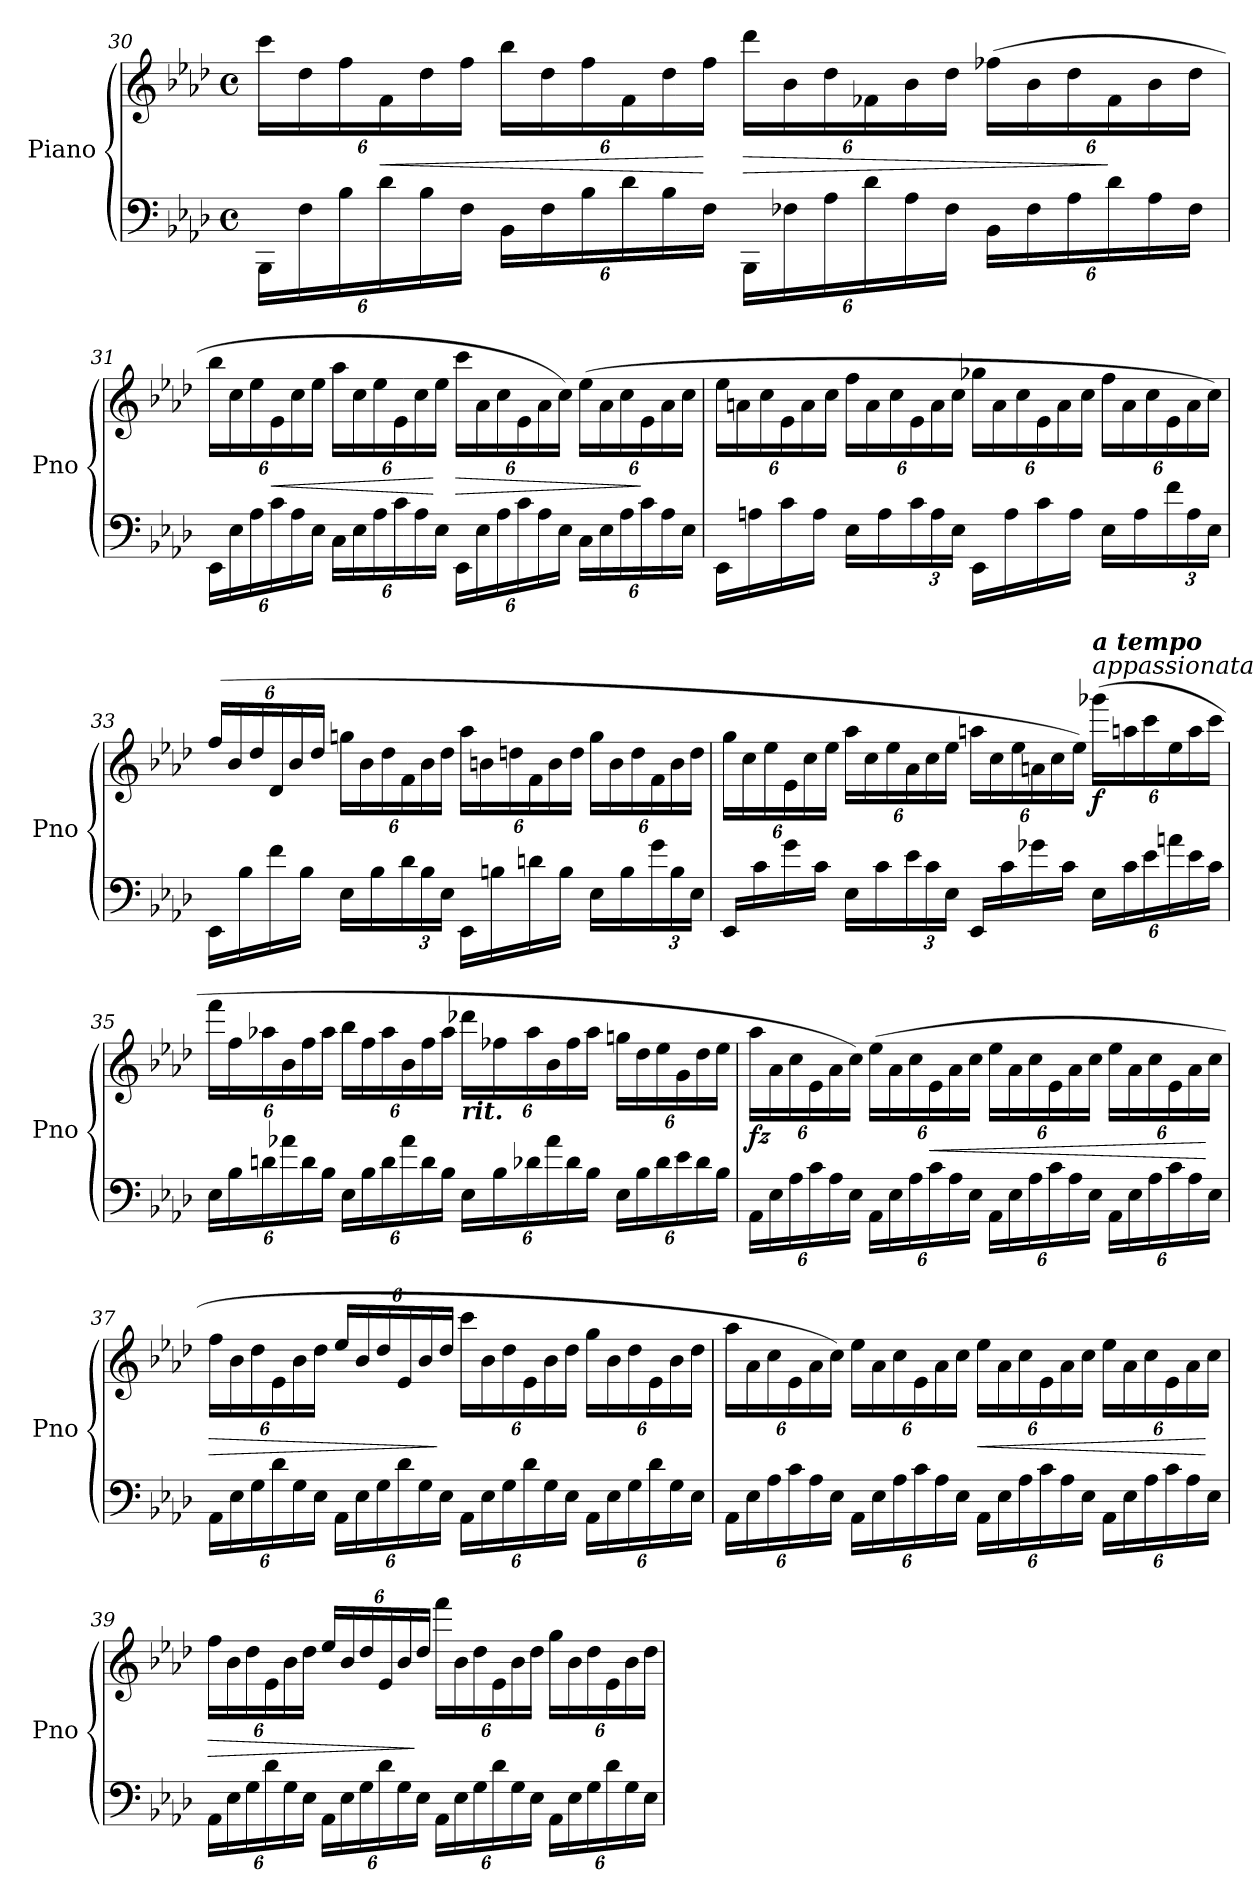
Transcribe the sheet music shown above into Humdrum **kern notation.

**kern	**kern	**dynam
*part1	*part1	*part1
*staff2	*staff1	*staff1/2
*I"Piano	*	*
*I'Pno	*	*
!!LO:LB:g=z
*clefF4	*clefG2	*
*k[b-e-a-d-]	*k[b-e-a-d-]	*
*M4/4	*M4/4	*
*met(c)	*met(c)	*
*Xbrackettup	*Xbrackettup	*
=30	=30	=30
24BBB-/LL	24ccc\LL	.
24F\	24dd-\	.
24B-\	24ff\	.
!	!	!LO:HP:b
24d-\	24f\	<
24B-\	24dd-\	.
24F\JJ	24ff\JJ	.
24BB-\LL	24bb-\LL	.
24F\	24dd-\	.
24B-\	24ff\	.
24d-\	24f\	.
24B-\	24dd-\	.
24F\JJ	24ff\JJ	[
!	!	!LO:HP:b
24BBB-/LL	24ddd-\LL	>
24F-X\	24b-\	.
24A-\	24dd-\	.
24d-\	24f-X\	.
24A-\	24b-\	.
24F-\JJ	24dd-\JJ	.
24BB-\LL	(>24ff-X\LL	.
24F-\	24b-\	.
24A-\	24dd-\	.
24d-\	24f-\	]
24A-\	24b-\	.
24F-\JJ	24dd-\JJ	.
=31	=31	=31
24EE-\LL	24bb-\LL	.
24E-\	24cc\	.
24A-\	24ee-\	.
!	!	!LO:HP:b
24c\	24e-\	<
24A-\	24cc\	.
24E-\JJ	24ee-\JJ	.
24C\LL	24aa-\LL	.
24E-\	24cc\	.
24A-\	24ee-\	.
24c\	24e-\	.
24A-\	24cc\	.
24E-\JJ	24ee-\JJ	[
!	!	!LO:HP:b
24EE-\LL	24ccc\LL	>
24E-\	24a-\	.
24A-\	24cc\	.
24c\	24e-\	.
24A-\	24a-\	.
24E-\JJ	24cc\JJ)	.
24C\LL	(>24ee-\LL	.
24E-\	24a-\	.
24A-\	24cc\	.
24c\	24e-\	]
24A-\	24a-\	.
24E-\JJ	24cc\JJ	.
!!LO:LB:g=z
=32	=32	=32
16EE-\LL	24ee-\LL	.
.	24an\	.
16An\	.	.
.	24cc\	.
16c\	24e-\	.
.	24a\	.
16A\JJ	.	.
.	24cc\JJ	.
!	!	!LO:DY:b
16E-\LL	24ff\LL	other-dynamics
.	24a\	.
16A\	.	.
.	24cc\	.
24c\	24e-\	.
24A\	24a\	.
24E-\JJ	24cc\JJ	.
16EE-\LL	24gg-X\LL	.
.	24a\	.
16A\	.	.
.	24cc\	.
16c\	24e-\	.
.	24a\	.
16A\JJ	.	.
.	24cc\JJ	.
16E-\LL	24ff\LL	.
.	24a\	.
16A\	.	.
.	24cc\	.
24f\	24e-\	.
24A\	24a\	.
24E-\JJ	24cc\JJ)	.
!!LO:LB:g=z
=33	=33	=33
16EE-/LL	(>24ff/LL	.
.	24b-/	.
16B-\	.	.
.	24dd-/	.
16f\	24d-/	.
.	24b-/	.
16B-\JJ	.	.
.	24dd-/JJ	.
16E-\LL	24ggn\LL	.
.	24b-\	.
16B-\	.	.
.	24dd-\	.
24d-\	24f\	.
24B-\	24b-\	.
24E-\JJ	24dd-\JJ	.
16EE-/LL	24aa-\LL	.
.	24bn\	.
16Bn\	.	.
.	24ddn\	.
16dn\	24f\	.
.	24b\	.
16B\JJ	.	.
.	24dd\JJ	.
16E-\LL	24gg\LL	.
.	24b\	.
16B\	.	.
.	24dd\	.
24g\	24f\	.
24B\	24b\	.
24E-\JJ	24dd\JJ	.
!!LO:PB:g=z
=34	=34	=34
16EE-/LL	24gg\LL	.
.	24cc\	.
16c\	.	.
.	24ee-\	.
16g\	24e-\	.
.	24cc\	.
16c\JJ	.	.
.	24ee-\JJ	.
16E-\LL	24aa-\LL	.
.	24cc\	.
16c\	.	.
.	24ee-\	.
24e-\	24a-\	.
24c\	24cc\	.
24E-\JJ	24ee-\JJ	.
16EE-/LL	24aan\LL	.
.	24cc\	.
16c\	.	.
.	24ee-\	.
*	*MM85	*
16g-X\	24an\	.
.	24cc\	.
16c\JJ	.	.
.	24ee-\JJ)	.
!	!LO:TX:a:i:t=appassionata	!
!	!LO:TX:a:Bi:t=a tempo	!
!	!	!LO:DY:b
24E-\LL	(>24ggg-X\LL	f
24c\	24aan\	.
24e-\	24ccc\	.
24an\	24ee-\	.
24e-\	24aa\	.
24c\JJ	24ccc\JJ	.
!!LO:LB:g=z
=35	=35	=35
24E-\LL	24fff\LL	.
24B-\	24ff\	.
24dn\	24aa-X\	.
24a-X\	24b-\	.
24d\	24ff\	.
24B-\JJ	24aa-\JJ	.
24E-\LL	24bb-\LL	.
24B-\	24ff\	.
24d\	24aa-\	.
24a-\	24b-\	.
24d\	24ff\	.
24B-\JJ	24aa-\JJ	.
!	!LO:TX:b:Bi:t=rit.	!
24E-\LL	24ddd-X\LL	.
24B-\	24ff-X\	.
24d-X\	24aa-\	.
24a-\	24b-\	.
24d-\	24ff-\	.
24B-\JJ	24aa-\JJ	.
24E-\LL	24ggn\LL	.
24B-\	24dd-\	.
24d-\	24ee-\	.
24e-\	24g\	.
24d-\	24dd-\	.
24B-\JJ	24ee-\JJ	.
=36	=36	=36
!	!	!LO:DY:b
24AA-\LL	24aa-\LL	fz
24E-\	24a-\	.
24A-\	24cc\	.
24c\	24e-\	.
24A-\	24a-\	.
24E-\JJ	24cc\JJ)	.
24AA-\LL	(>24ee-\LL	.
24E-\	24a-\	.
24A-\	24cc\	.
!	!	!LO:HP:b
24c\	24e-\	<
24A-\	24a-\	.
24E-\JJ	24cc\JJ	.
24AA-\LL	24ee-\LL	.
24E-\	24a-\	.
24A-\	24cc\	.
24c\	24e-\	.
24A-\	24a-\	.
24E-\JJ	24cc\JJ	.
24AA-\LL	24ee-\LL	.
24E-\	24a-\	.
24A-\	24cc\	.
24c\	24e-\	.
24A-\	24a-\	.
24E-\JJ	24cc\JJ	[
!!LO:LB:g=z
=37	=37	=37
!	!	!LO:HP:b
24AA-\LL	24ff\LL	>
24E-\	24b-\	.
24G\	24dd-\	.
24d-\	24e-\	.
24G\	24b-\	.
24E-\JJ	24dd-\JJ	.
24AA-\LL	24ee-/LL	.
24E-\	24b-/	.
24G\	24dd-/	.
24d-\	24e-/	.
24G\	24b-/	.
24E-\JJ	24dd-/JJ	]
24AA-\LL	24ccc\LL	.
24E-\	24b-\	.
24G\	24dd-\	.
24d-\	24e-\	.
24G\	24b-\	.
24E-\JJ	24dd-\JJ	.
24AA-\LL	24gg\LL	.
24E-\	24b-\	.
24G\	24dd-\	.
24d-\	24e-\	.
24G\	24b-\	.
24E-\JJ	24dd-\JJ	.
=38	=38	=38
24AA-\LL	24aa-\LL	.
24E-\	24a-\	.
24A-\	24cc\	.
24c\	24e-\	.
24A-\	24a-\	.
24E-\JJ	24cc\JJ)	.
24AA-\LL	24ee-\LL	.
24E-\	24a-\	.
24A-\	24cc\	.
24c\	24e-\	.
24A-\	24a-\	.
24E-\JJ	24cc\JJ	.
!	!	!LO:HP:b
24AA-\LL	24ee-\LL	<
24E-\	24a-\	.
24A-\	24cc\	.
24c\	24e-\	.
24A-\	24a-\	.
24E-\JJ	24cc\JJ	.
24AA-\LL	24ee-\LL	.
24E-\	24a-\	.
24A-\	24cc\	.
24c\	24e-\	.
24A-\	24a-\	.
24E-\JJ	24cc\JJ	[
!!LO:LB:g=z
=39	=39	=39
!	!	!LO:HP:b
24AA-\LL	24ff\LL	>
24E-\	24b-\	.
24G\	24dd-\	.
24d-\	24e-\	.
24G\	24b-\	.
24E-\JJ	24dd-\JJ	.
24AA-\LL	24ee-/LL	.
24E-\	24b-/	.
24G\	24dd-/	.
24d-\	24e-/	.
24G\	24b-/	.
24E-\JJ	24dd-/JJ	]
24AA-\LL	24fff\LL	.
24E-\	24b-\	.
24G\	24dd-\	.
24d-\	24e-\	.
24G\	24b-\	.
24E-\JJ	24dd-\JJ	.
24AA-\LL	24gg\LL	.
24E-\	24b-\	.
24G\	24dd-\	.
24d-\	24e-\	.
24G\	24b-\	.
24E-\JJ	24dd-\JJ	.
=	=	=
*-	*-	*-
